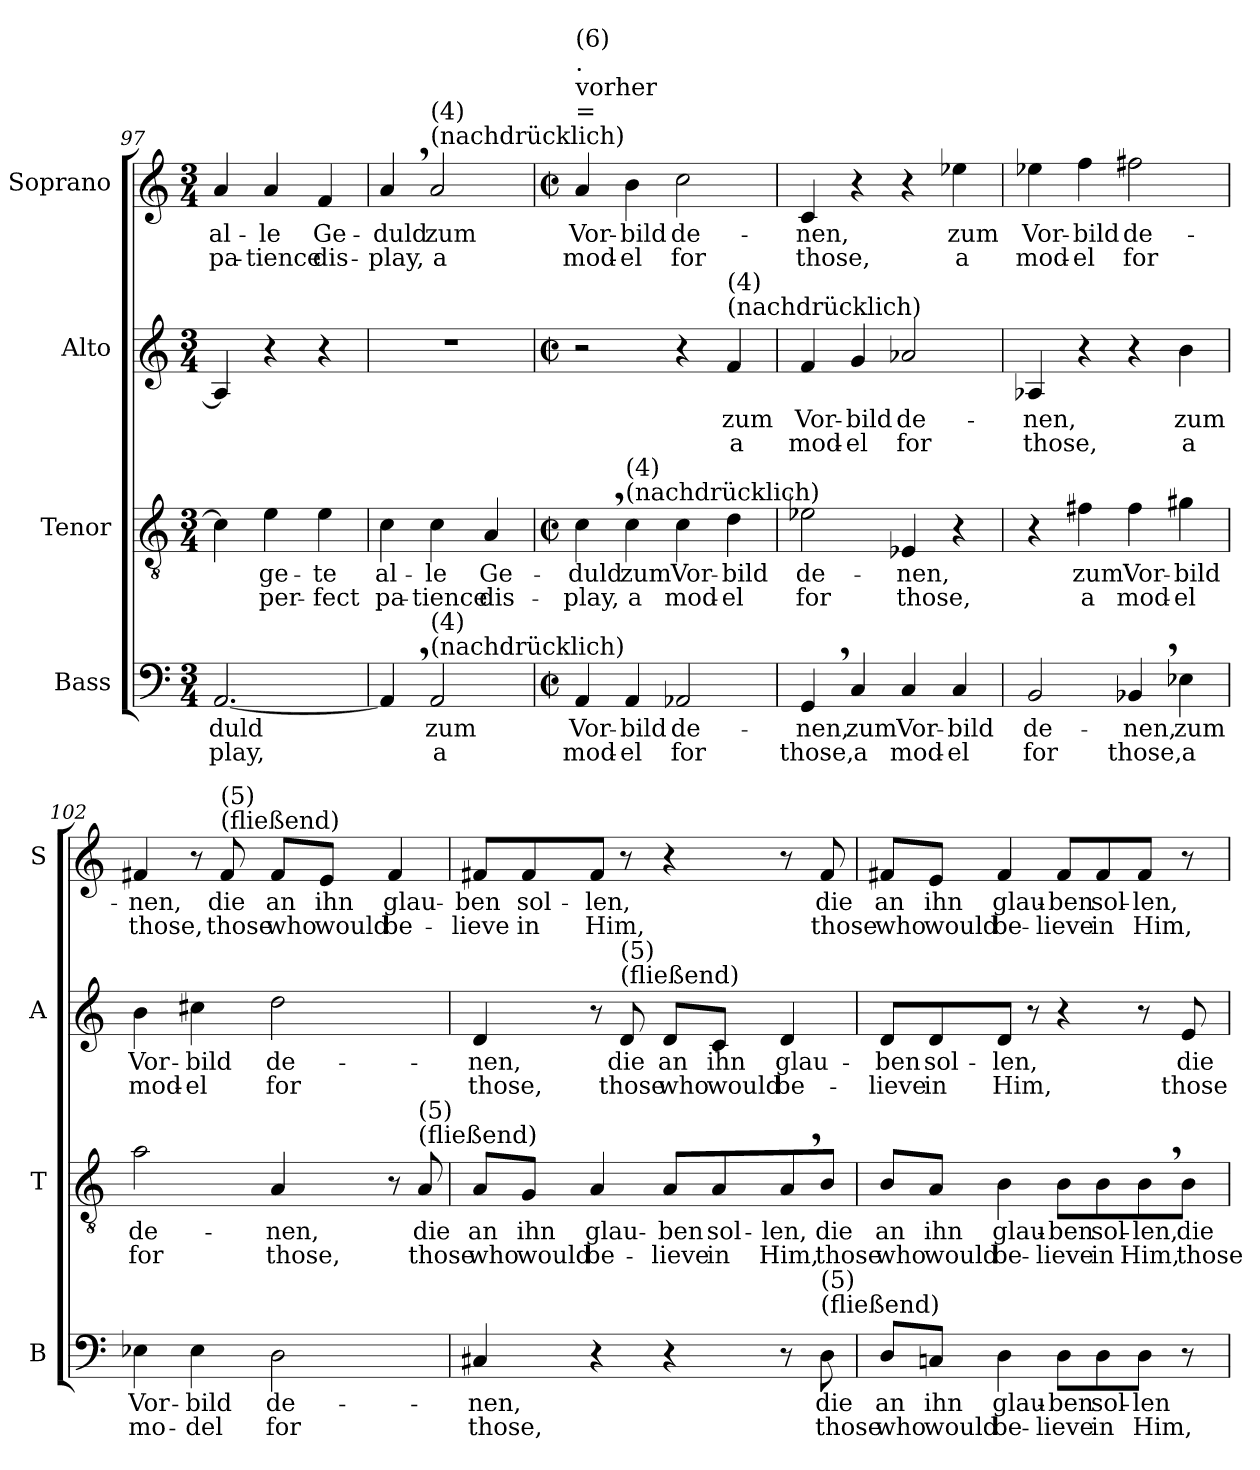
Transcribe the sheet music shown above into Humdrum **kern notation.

**kern	**text	**text	**kern	**text	**text	**kern	**text	**text	**kern	**text	**text
*part4	*part4	*part4	*part3	*part3	*part3	*part2	*part2	*part2	*part1	*part1	*part1
*staff4	*staff4	*staff4	*staff3	*staff3	*staff3	*staff2	*staff2	*staff2	*staff1	*staff1	*staff1
*I"Bass	*	*	*I"Tenor	*	*	*I"Alto	*	*	*I"Soprano	*	*
*I'B	*	*	*I'T	*	*	*I'A	*	*	*I'S	*	*
!!LO:LB:g=z
*clefF4	*	*	*clefGv2	*	*	*clefG2	*	*	*clefG2	*	*
*k[]	*	*	*k[]	*	*	*k[]	*	*	*k[]	*	*
*C:	*	*	*C:	*	*	*C:	*	*	*C:	*	*
*M3/4	*	*	*M3/4	*	*	*M3/4	*	*	*M3/4	*	*
=97	=97	=97	=97	=97	=97	=97	=97	=97	=97	=97	=97
!	!LO:LY:b	!LO:LY:b	!	!	!	!	!	!	!	!	!
!	!	!	!	!	!	!	!	!	!	!LO:LY:b	!LO:LY:b
[2.AA/	-duld	-play,	4c\]	.	.	4A/]	.	.	4a/	al-	pa-
!	!	!	!	!LO:LY:b	!LO:LY:b	!	!	!	!	!	!
!	!	!	!	!	!	!	!	!	!	!LO:LY:b	!LO:LY:b
.	.	.	4e\	-ge-	per-	4r	.	.	4a/	-le	-tience
!	!	!	!	!LO:LY:b	!LO:LY:b	!	!	!	!	!	!
!	!	!	!	!	!	!	!	!	!	!LO:LY:b	!LO:LY:b
.	.	.	4e\	-te	-fect	4r	.	.	4f/	Ge-	dis-
=98	=98	=98	=98	=98	=98	=98	=98	=98	=98	=98	=98
!	!	!	!	!LO:LY:b	!LO:LY:b	!	!	!	!	!	!
!	!	!	!	!	!	!	!	!	!	!LO:LY:b	!LO:LY:b
4AA,>/]	.	.	4c\	al-	pa-	2.r	.	.	4a,>/	-duld	-play,
!	!LO:LY:b	!LO:LY:b	!	!	!	!	!	!	!	!	!
!	!	!	!	!LO:LY:b	!LO:LY:b	!	!	!	!	!	!
!	!	!	!	!	!	!	!	!	!LO:TX:a:t=(nachdrücklich)	!	!
!	!	!	!	!	!	!	!	!	!LO:TX:a:t=(4)	!	!
!LO:TX:a:t=(nachdrücklich)	!	!	!	!	!	!	!	!	!	!	!
!LO:TX:a:t=(4)	!	!	!	!	!	!	!	!	!	!	!
!	!	!	!	!	!	!	!	!	!	!LO:LY:b	!LO:LY:b
2AA/	zum	a	4c\	-le	-tience	.	.	.	2a/	zum	a
!	!	!	!	!LO:LY:b	!LO:LY:b	!	!	!	!	!	!
.	.	.	4A/	Ge-	dis-	.	.	.	.	.	.
=99	=99	=99	=99	=99	=99	=99	=99	=99	=99	=99	=99
*M2/2	*	*	*M2/2	*	*	*M2/2	*	*	*M2/2	*	*
*met(c|)	*	*	*met(c|)	*	*	*met(c|)	*	*	*met(c|)	*	*
!	!LO:LY:b	!LO:LY:b	!	!	!	!	!	!	!	!	!
!	!	!	!	!LO:LY:b	!LO:LY:b	!	!	!	!	!	!
!	!	!	!	!	!	!	!	!	!LO:TX:a:t==	!	!
!	!	!	!	!	!	!	!	!	!LO:TX:a:t=vorher	!	!
!	!	!	!	!	!	!	!	!	!LO:TX:a:t=.	!	!
!	!	!	!	!	!	!	!	!	!LO:TX:a:t=(6)	!	!
!	!	!	!	!	!	!	!	!	!	!LO:LY:b	!LO:LY:b
4AA/	Vor-	mod-	4c,>\	-duld	-play,	2r	.	.	4a/	Vor-	mod-
!	!LO:LY:b	!LO:LY:b	!	!	!	!	!	!	!	!	!
!	!	!	!	!LO:LY:b	!LO:LY:b	!	!	!	!	!	!
!	!	!	!LO:TX:a:t=(nachdrücklich)	!	!	!	!	!	!	!	!
!	!	!	!LO:TX:a:t=(4)	!	!	!	!	!	!	!	!
!	!	!	!	!	!	!	!	!	!	!LO:LY:b	!LO:LY:b
4AA/	-bild	-el	4c\	zum	a	.	.	.	4b\	-bild	-el
!	!LO:LY:b	!LO:LY:b	!	!	!	!	!	!	!	!	!
!	!	!	!	!LO:LY:b	!LO:LY:b	!	!	!	!	!	!
!	!	!	!	!	!	!	!	!	!	!LO:LY:b	!LO:LY:b
2AA-X/	de-	for	4c\	Vor-	mod-	4r	.	.	2cc\	de-	for
!	!	!	!	!LO:LY:b	!LO:LY:b	!	!	!	!	!	!
!	!	!	!	!	!	!LO:TX:a:t=(nachdrücklich)	!	!	!	!	!
!	!	!	!	!	!	!LO:TX:a:t=(4)	!	!	!	!	!
!	!	!	!	!	!	!	!LO:LY:b	!LO:LY:b	!	!	!
.	.	.	4d\	-bild	-el	4f/	zum	a	.	.	.
=100	=100	=100	=100	=100	=100	=100	=100	=100	=100	=100	=100
!	!LO:LY:b	!LO:LY:b	!	!	!	!	!	!	!	!	!
!	!	!	!	!LO:LY:b	!LO:LY:b	!	!	!	!	!	!
!	!	!	!	!	!	!	!LO:LY:b	!LO:LY:b	!	!	!
!	!	!	!	!	!	!	!	!	!	!LO:LY:b	!LO:LY:b
4GG,>/	-nen,	those,	2e-X\	de-	for	4f/	Vor-	mod-	4c/	-nen,	those,
!	!LO:LY:b	!LO:LY:b	!	!	!	!	!	!	!	!	!
!	!	!	!	!	!	!	!LO:LY:b	!LO:LY:b	!	!	!
4C/	zum	a	.	.	.	4g/	-bild	-el	4r	.	.
!	!LO:LY:b	!LO:LY:b	!	!	!	!	!	!	!	!	!
!	!	!	!	!LO:LY:b	!LO:LY:b	!	!	!	!	!	!
!	!	!	!	!	!	!	!LO:LY:b	!LO:LY:b	!	!	!
4C/	Vor-	mod-	4E-X/	-nen,	those,	2a-X/	de-	for	4r	.	.
!	!LO:LY:b	!LO:LY:b	!	!	!	!	!	!	!	!	!
!	!	!	!	!	!	!	!	!	!	!LO:LY:b	!LO:LY:b
4C/	-bild	-el	4r	.	.	.	.	.	4ee-X\	zum	a
=101	=101	=101	=101	=101	=101	=101	=101	=101	=101	=101	=101
!	!LO:LY:b	!LO:LY:b	!	!	!	!	!	!	!	!	!
!	!	!	!	!	!	!	!LO:LY:b	!LO:LY:b	!	!	!
!	!	!	!	!	!	!	!	!	!	!LO:LY:b	!LO:LY:b
2BB/	de-	for	4r	.	.	4A-X/	-nen,	those,	4ee-X\	Vor-	mod-
!	!	!	!	!LO:LY:b	!LO:LY:b	!	!	!	!	!	!
!	!	!	!	!	!	!	!	!	!	!LO:LY:b	!LO:LY:b
.	.	.	4f#X\	zum	a	4r	.	.	4ff\	-bild	-el
!	!LO:LY:b	!LO:LY:b	!	!	!	!	!	!	!	!	!
!	!	!	!	!LO:LY:b	!LO:LY:b	!	!	!	!	!	!
!	!	!	!	!	!	!	!	!	!	!LO:LY:b	!LO:LY:b
4BB-X,>/	-nen,	those,	4f#\	Vor-	mod-	4r	.	.	2ff#X\	de-	for
!	!LO:LY:b	!LO:LY:b	!	!	!	!	!	!	!	!	!
!	!	!	!	!LO:LY:b	!LO:LY:b	!	!	!	!	!	!
!	!	!	!	!	!	!	!LO:LY:b	!LO:LY:b	!	!	!
4E-X\	zum	a	4g#X\	-bild	-el	4b\	zum	a	.	.	.
!!LO:PB:g=z
=102	=102	=102	=102	=102	=102	=102	=102	=102	=102	=102	=102
!	!LO:LY:b	!LO:LY:b	!	!	!	!	!	!	!	!	!
!	!	!	!	!LO:LY:b	!LO:LY:b	!	!	!	!	!	!
!	!	!	!	!	!	!	!LO:LY:b	!LO:LY:b	!	!	!
!	!	!	!	!	!	!	!	!	!	!LO:LY:b	!LO:LY:b
4E-X\	Vor-	mo-	2a\	de-	for	4b\	Vor-	mod-	4f#X/	-nen,	those,
!	!LO:LY:b	!LO:LY:b	!	!	!	!	!	!	!	!	!
!	!	!	!	!	!	!	!LO:LY:b	!LO:LY:b	!	!	!
4E-\	-bild	-del	.	.	.	4cc#X\	-bild	-el	8r	.	.
!	!	!	!	!	!	!	!	!	!LO:TX:a:t=(fließend)	!	!
!	!	!	!	!	!	!	!	!	!LO:TX:a:t=(5)	!	!
!	!	!	!	!	!	!	!	!	!	!LO:LY:b	!LO:LY:b
.	.	.	.	.	.	.	.	.	8f#/	die	those
!	!LO:LY:b	!LO:LY:b	!	!	!	!	!	!	!	!	!
!	!	!	!	!LO:LY:b	!LO:LY:b	!	!	!	!	!	!
!	!	!	!	!	!	!	!LO:LY:b	!LO:LY:b	!	!	!
!	!	!	!	!	!	!	!	!	!	!LO:LY:b	!LO:LY:b
2D\	de-	for	4A/	-nen,	those,	2dd\	de-	for	8f#/L	an	who
!	!	!	!	!	!	!	!	!	!	!LO:LY:b	!LO:LY:b
.	.	.	.	.	.	.	.	.	8e/J	ihn	would
!	!	!	!	!	!	!	!	!	!	!LO:LY:b	!LO:LY:b
.	.	.	8r	.	.	.	.	.	4f#/	glau-	be-
!	!	!	!LO:TX:a:t=(fließend)	!	!	!	!	!	!	!	!
!	!	!	!LO:TX:a:t=(5)	!	!	!	!	!	!	!	!
!	!	!	!	!LO:LY:b	!LO:LY:b	!	!	!	!	!	!
.	.	.	8A/	die	those	.	.	.	.	.	.
=103	=103	=103	=103	=103	=103	=103	=103	=103	=103	=103	=103
!	!LO:LY:b	!LO:LY:b	!	!	!	!	!	!	!	!	!
!	!	!	!	!LO:LY:b	!LO:LY:b	!	!	!	!	!	!
!	!	!	!	!	!	!	!LO:LY:b	!LO:LY:b	!	!	!
!	!	!	!	!	!	!	!	!	!	!LO:LY:b	!LO:LY:b
4C#X/	-nen,	those,	8A/L	an	who	4d/	-nen,	those,	8f#X/L	-ben	-lieve
!	!	!	!	!LO:LY:b	!LO:LY:b	!	!	!	!	!	!
!	!	!	!	!	!	!	!	!	!	!LO:LY:b	!LO:LY:b
.	.	.	8G/J	ihn	would	.	.	.	8f#/	sol-	in
!	!	!	!	!LO:LY:b	!LO:LY:b	!	!	!	!	!	!
!	!	!	!	!	!	!	!	!	!	!LO:LY:b	!LO:LY:b
4r	.	.	4A/	glau-	be-	8r	.	.	8f#/J	-len,	Him,
!	!	!	!	!	!	!LO:TX:a:t=(fließend)	!	!	!	!	!
!	!	!	!	!	!	!LO:TX:a:t=(5)	!	!	!	!	!
!	!	!	!	!	!	!	!LO:LY:b	!LO:LY:b	!	!	!
.	.	.	.	.	.	8d/	die	those	8r	.	.
!	!	!	!	!LO:LY:b	!LO:LY:b	!	!	!	!	!	!
!	!	!	!	!	!	!	!LO:LY:b	!LO:LY:b	!	!	!
4r	.	.	8A/L	-ben	-lieve	8d/L	an	who	4r	.	.
!	!	!	!	!LO:LY:b	!LO:LY:b	!	!	!	!	!	!
!	!	!	!	!	!	!	!LO:LY:b	!LO:LY:b	!	!	!
.	.	.	8A/	sol-	in	8c/J	ihn	would	.	.	.
!	!	!	!	!LO:LY:b	!LO:LY:b	!	!	!	!	!	!
!	!	!	!	!	!	!	!LO:LY:b	!LO:LY:b	!	!	!
8r	.	.	8A,>/	-len,	Him,	4d/	glau-	be-	8r	.	.
!	!LO:LY:b	!LO:LY:b	!	!	!	!	!	!	!	!	!
!	!	!	!	!LO:LY:b	!LO:LY:b	!	!	!	!	!	!
!LO:TX:a:t=(fließend)	!	!	!	!	!	!	!	!	!	!	!
!LO:TX:a:t=(5)	!	!	!	!	!	!	!	!	!	!	!
!	!	!	!	!	!	!	!	!	!	!LO:LY:b	!LO:LY:b
8D\	die	those	8B/J	die	those	.	.	.	8f#/	die	those
=104	=104	=104	=104	=104	=104	=104	=104	=104	=104	=104	=104
!	!LO:LY:b	!LO:LY:b	!	!	!	!	!	!	!	!	!
!	!	!	!	!LO:LY:b	!LO:LY:b	!	!	!	!	!	!
!	!	!	!	!	!	!	!LO:LY:b	!LO:LY:b	!	!	!
!	!	!	!	!	!	!	!	!	!	!LO:LY:b	!LO:LY:b
8D/L	an	who	8B/L	an	who	8d/L	-ben	-lieve	8f#X/L	an	who
!	!LO:LY:b	!LO:LY:b	!	!	!	!	!	!	!	!	!
!	!	!	!	!LO:LY:b	!LO:LY:b	!	!	!	!	!	!
!	!	!	!	!	!	!	!LO:LY:b	!LO:LY:b	!	!	!
!	!	!	!	!	!	!	!	!	!	!LO:LY:b	!LO:LY:b
8Cn/J	ihn	would	8A/J	ihn	would	8d/	sol-	in	8e/J	ihn	would
!	!LO:LY:b	!LO:LY:b	!	!	!	!	!	!	!	!	!
!	!	!	!	!LO:LY:b	!LO:LY:b	!	!	!	!	!	!
!	!	!	!	!	!	!	!LO:LY:b	!LO:LY:b	!	!	!
!	!	!	!	!	!	!	!	!	!	!LO:LY:b	!LO:LY:b
4D\	glau-	be-	4B\	glau-	be-	8d/J	-len,	Him,	4f#/	glau-	be-
.	.	.	.	.	.	8r	.	.	.	.	.
!	!LO:LY:b	!LO:LY:b	!	!	!	!	!	!	!	!	!
!	!	!	!	!LO:LY:b	!LO:LY:b	!	!	!	!	!	!
!	!	!	!	!	!	!	!	!	!	!LO:LY:b	!LO:LY:b
8D\L	-ben	-lieve	8B\L	-ben	-lieve	4r	.	.	8f#/L	-ben	-lieve
!	!LO:LY:b	!LO:LY:b	!	!	!	!	!	!	!	!	!
!	!	!	!	!LO:LY:b	!LO:LY:b	!	!	!	!	!	!
!	!	!	!	!	!	!	!	!	!	!LO:LY:b	!LO:LY:b
8D\	sol-	in	8B\	sol-	in	.	.	.	8f#/	sol-	in
!	!LO:LY:b	!LO:LY:b	!	!	!	!	!	!	!	!	!
!	!	!	!	!LO:LY:b	!LO:LY:b	!	!	!	!	!	!
!	!	!	!	!	!	!	!	!	!	!LO:LY:b	!LO:LY:b
8D\J	-len	Him,	8B,>\	-len,	Him,	8r	.	.	8f#/J	-len,	Him,
!	!	!	!	!LO:LY:b	!LO:LY:b	!	!	!	!	!	!
!	!	!	!	!	!	!	!LO:LY:b	!LO:LY:b	!	!	!
8r	.	.	8B\J	die	those	8e/	die	those	8r	.	.
=	=	=	=	=	=	=	=	=	=	=	=
*-	*-	*-	*-	*-	*-	*-	*-	*-	*-	*-	*-
